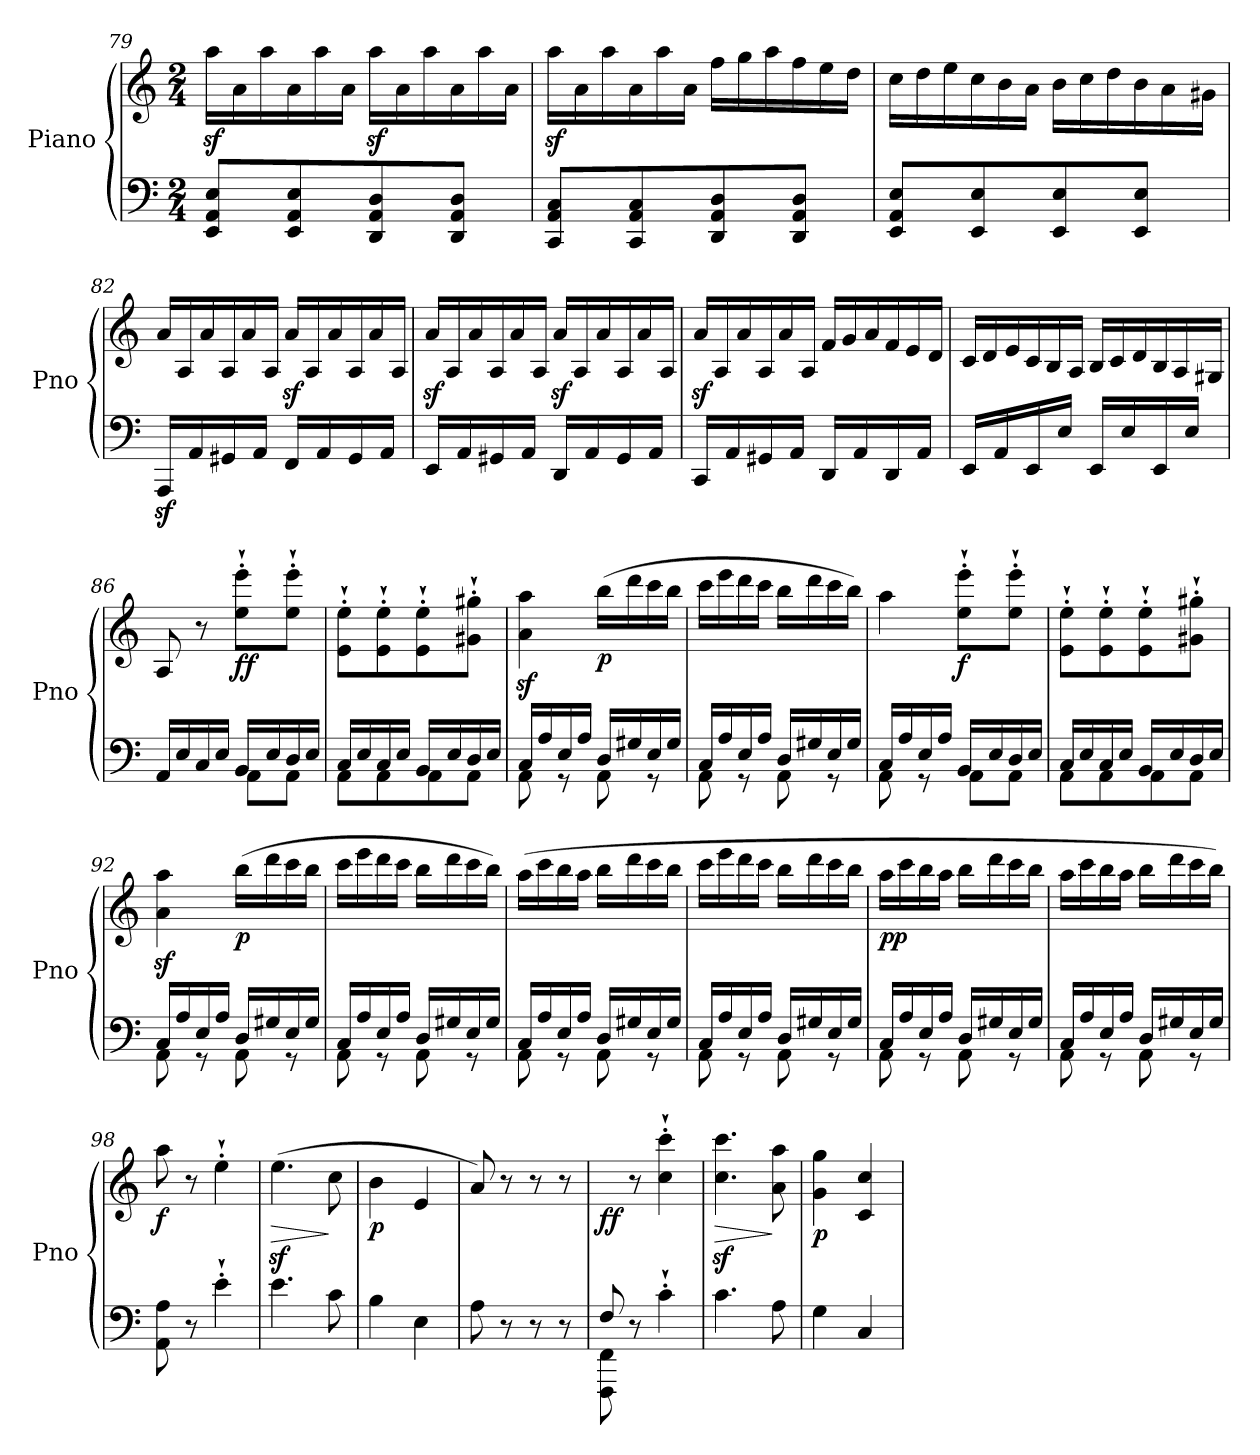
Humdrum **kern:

**kern	**kern	**dynam
*part1	*part1	*part1
*staff2	*staff1	*staff1/2
*I"Piano	*	*
*I'Pno	*	*
*clefF4	*clefG2	*
*k[]	*k[]	*
*M2/4	*M2/4	*
*	*Xtuplet	*
=79	=79	=79
8EE/ 8AA/ 8E/L	24aaz<\LL	.
.	24a\	.
.	24aa\	.
8EE/ 8AA/ 8E/	24a\	.
.	24aa\	.
.	24a\JJ	.
8DD/ 8AA/ 8D/	24aaz<\LL	.
.	24a\	.
.	24aa\	.
8DD/ 8AA/ 8D/J	24a\	.
.	24aa\	.
.	24a\JJ	.
=80	=80	=80
8CC/ 8AA/ 8C/L	24aaz<\LL	.
.	24a\	.
.	24aa\	.
8CC/ 8AA/ 8C/	24a\	.
.	24aa\	.
.	24a\JJ	.
8DD/ 8AA/ 8D/	24ff\LL	.
.	24gg\	.
.	24aa\	.
8DD/ 8AA/ 8D/J	24ff\	.
.	24ee\	.
.	24dd\JJ	.
!!LO:LB:g=z
=81	=81	=81
8EE/ 8AA/ 8E/L	24cc\LL	.
.	24dd\	.
.	24ee\	.
8EE/ 8E/	24cc\	.
.	24b\	.
.	24a\JJ	.
8EE/ 8E/	24b\LL	.
.	24cc\	.
.	24dd\	.
8EE/ 8E/J	24b\	.
.	24a\	.
.	24g#X\JJ	.
=82	=82	=82
16AAAz>/LL	24a/LL	.
.	24A/	.
16AA/	.	.
.	24a/	.
16GG#X/	24A/	.
.	24a/	.
16AA/JJ	.	.
.	24A/JJ	.
16FF/LL	24az</LL	.
.	24A/	.
16AA/	.	.
.	24a/	.
16GG#/	24A/	.
.	24a/	.
16AA/JJ	.	.
.	24A/JJ	.
=83	=83	=83
16EE/LL	24az</LL	.
.	24A/	.
16AA/	.	.
.	24a/	.
16GG#X/	24A/	.
.	24a/	.
16AA/JJ	.	.
.	24A/JJ	.
16DD/LL	24az</LL	.
.	24A/	.
16AA/	.	.
.	24a/	.
16GG#/	24A/	.
.	24a/	.
16AA/JJ	.	.
.	24A/JJ	.
=84	=84	=84
16CC/LL	24az</LL	.
.	24A/	.
16AA/	.	.
.	24a/	.
16GG#X/	24A/	.
.	24a/	.
16AA/JJ	.	.
.	24A/JJ	.
16DD/LL	24f/LL	.
.	24g/	.
16AA/	.	.
.	24a/	.
16DD/	24f/	.
.	24e/	.
16AA/JJ	.	.
.	24d/JJ	.
!!LO:LB:g=z
=85	=85	=85
16EE/LL	24c/LL	.
.	24d/	.
16AA/	.	.
.	24e/	.
16EE/	24c/	.
.	24B/	.
16E/JJ	.	.
.	24A/JJ	.
16EE/LL	24B/LL	.
.	24c/	.
16E/	.	.
.	24d/	.
16EE/	24B/	.
.	24A/	.
16E/JJ	.	.
.	24G#X/JJ	.
=86	=86	=86
*^	*	*
16AA/LL	4ryy	8A/	.
16E/	.	.	.
16C/	.	8r	.
16E/JJ	.	.	.
!	!	!	!LO:DY:b
16BB/LL	8AA\L	8ee\`' 8eee\`'L	ff
16E/	.	.	.
16D/	8AA\J	8ee\`' 8eee\`'J	.
16E/JJ	.	.	.
=87	=87	=87	=87
16C/LL	8AA\L	8e\`' 8ee\`'L	.
16E/	.	.	.
16C/	8AA\	8e\`' 8ee\`'	.
16E/JJ	.	.	.
16BB/LL	8AA\	8e\`' 8ee\`'	.
16E/	.	.	.
16D/	8AA\J	8g#X\`' 8gg#X\`'J	.
16E/JJ	.	.	.
=88	=88	=88	=88
16C/LL	8AA\	4a\z< 4aa\z<	.
16A/	.	.	.
16E/	8r	.	.
16A/JJ	.	.	.
!	!	!	!LO:DY:b
16D/LL	8AA\	(16bb\LL	p
16G#X/	.	16ddd\	.
16E/	8r	16ccc\	.
16G#/JJ	.	16bb\JJ	.
!!LO:LB:g=z
=89	=89	=89	=89
16C/LL	8AA\	16ccc\LL	.
16A/	.	16eee\	.
16E/	8r	16ddd\	.
16A/JJ	.	16ccc\JJ	.
16D/LL	8AA\	16bb\LL	.
16G#X/	.	16ddd\	.
16E/	8r	16ccc\	.
16G#/JJ	.	16bb\JJ)	.
=90	=90	=90	=90
16C/LL	8AA\	4aa\	.
16A/	.	.	.
16E/	8r	.	.
16A/JJ	.	.	.
!	!	!	!LO:DY:b
16BB/LL	8AA\L	8ee\`' 8eee\`'L	f
16E/	.	.	.
16D/	8AA\J	8ee\`' 8eee\`'J	.
16E/JJ	.	.	.
=91	=91	=91	=91
16C/LL	8AA\L	8e\`' 8ee\`'L	.
16E/	.	.	.
16C/	8AA\	8e\`' 8ee\`'	.
16E/JJ	.	.	.
16BB/LL	8AA\	8e\`' 8ee\`'	.
16E/	.	.	.
16D/	8AA\J	8g#X\`' 8gg#X\`'J	.
16E/JJ	.	.	.
=92	=92	=92	=92
16C/LL	8AA\	4a\z< 4aa\z<	.
16A/	.	.	.
16E/	8r	.	.
16A/JJ	.	.	.
!	!	!	!LO:DY:b
16D/LL	8AA\	(16bb\LL	p
16G#X/	.	16ddd\	.
16E/	8r	16ccc\	.
16G#/JJ	.	16bb\JJ	.
=93	=93	=93	=93
16C/LL	8AA\	16ccc\LL	.
16A/	.	16eee\	.
16E/	8r	16ddd\	.
16A/JJ	.	16ccc\JJ	.
16D/LL	8AA\	16bb\LL	.
16G#X/	.	16ddd\	.
16E/	8r	16ccc\	.
16G#/JJ	.	16bb\JJ)	.
!!LO:LB:g=z
=94	=94	=94	=94
16C/LL	8AA\	(16aa\LL	.
16A/	.	16ccc\	.
16E/	8r	16bb\	.
16A/JJ	.	16aa\JJ	.
!	!	!	!LO:DY:b
16D/LL	8AA\	16bb\LL	other-dynamics
16G#X/	.	16ddd\	.
16E/	8r	16ccc\	.
16G#/JJ	.	16bb\JJ	.
=95	=95	=95	=95
16C/LL	8AA\	16ccc\LL	.
16A/	.	16eee\	.
16E/	8r	16ddd\	.
16A/JJ	.	16ccc\JJ	.
16D/LL	8AA\	16bb\LL	.
16G#X/	.	16ddd\	.
16E/	8r	16ccc\	.
16G#/JJ	.	16bb\JJ	.
=96	=96	=96	=96
!	!	!	!LO:DY:b
16C/LL	8AA\	16aa\LL	pp
16A/	.	16ccc\	.
16E/	8r	16bb\	.
16A/JJ	.	16aa\JJ	.
16D/LL	8AA\	16bb\LL	.
16G#X/	.	16ddd\	.
16E/	8r	16ccc\	.
16G#/JJ	.	16bb\JJ	.
=97	=97	=97	=97
16C/LL	8AA\	16aa\LL	.
16A/	.	16ccc\	.
16E/	8r	16bb\	.
16A/JJ	.	16aa\JJ	.
16D/LL	8AA\	16bb\LL	.
16G#X/	.	16ddd\	.
16E/	8r	16ccc\	.
16G#/JJ	.	16bb\JJ)	.
*v	*v	*	*
=98	=98	=98
!	!	!LO:DY:b
8AA\ 8A\	8aa\	f
8r	8r	.
4e`'\	4ee`'\	.
!!LO:PB:g=z
=99	=99	=99
!	!	!LO:HP:b
4.e\	(4.eez<\	>
8c\	8cc\	]
=100	=100	=100
!	!	!LO:DY:b
4B\	4b\	p
4E\	4e/	.
=101	=101	=101
8A\	8a/)	.
8r	8r	.
8r	8r	.
8r	8r	.
=102	=102	=102
*^	*	*
!	!	!	!LO:DY:b
8F/	8FFF\ 8FF\	8ryy	ff
4.ryy	8r	8r	.
.	4c`'\	4cc\`' 4ccc\`'	.
=103	=103	=103	=103
!	!	!	!LO:HP:b
*v	*v	*	*
4.c\	4.cc\z< 4.ccc\z<	>
8A\	8a\ 8aa\	]
=104	=104	=104
!	!	!LO:DY:b
4G\	4g\ 4gg\	p
4C/	4c/ 4cc/	.
=	=	=
*-	*-	*-
